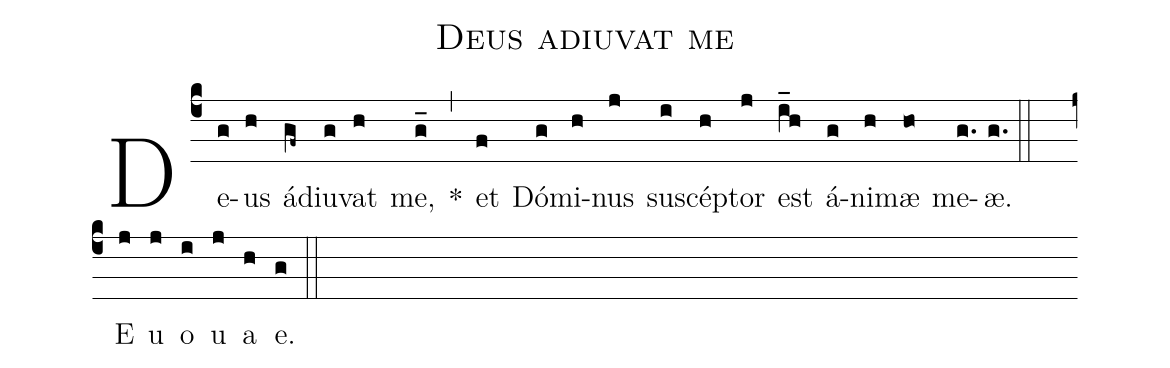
name: Deus adiuvat me;
%%
(c4)

De(g)us(h) ád(gf~)iu(g)vat(h) me,(g_) *(,) et(f) Dó(g)mi(h)nus(j) su(i)scép(h)tor(j) est(i_h) á(g)ni(h)mæ(ho) me(g.)æ.(g.) (::) (Z)

E(j) u(j) o(i) u(j) a(h) e.(g) (::)
